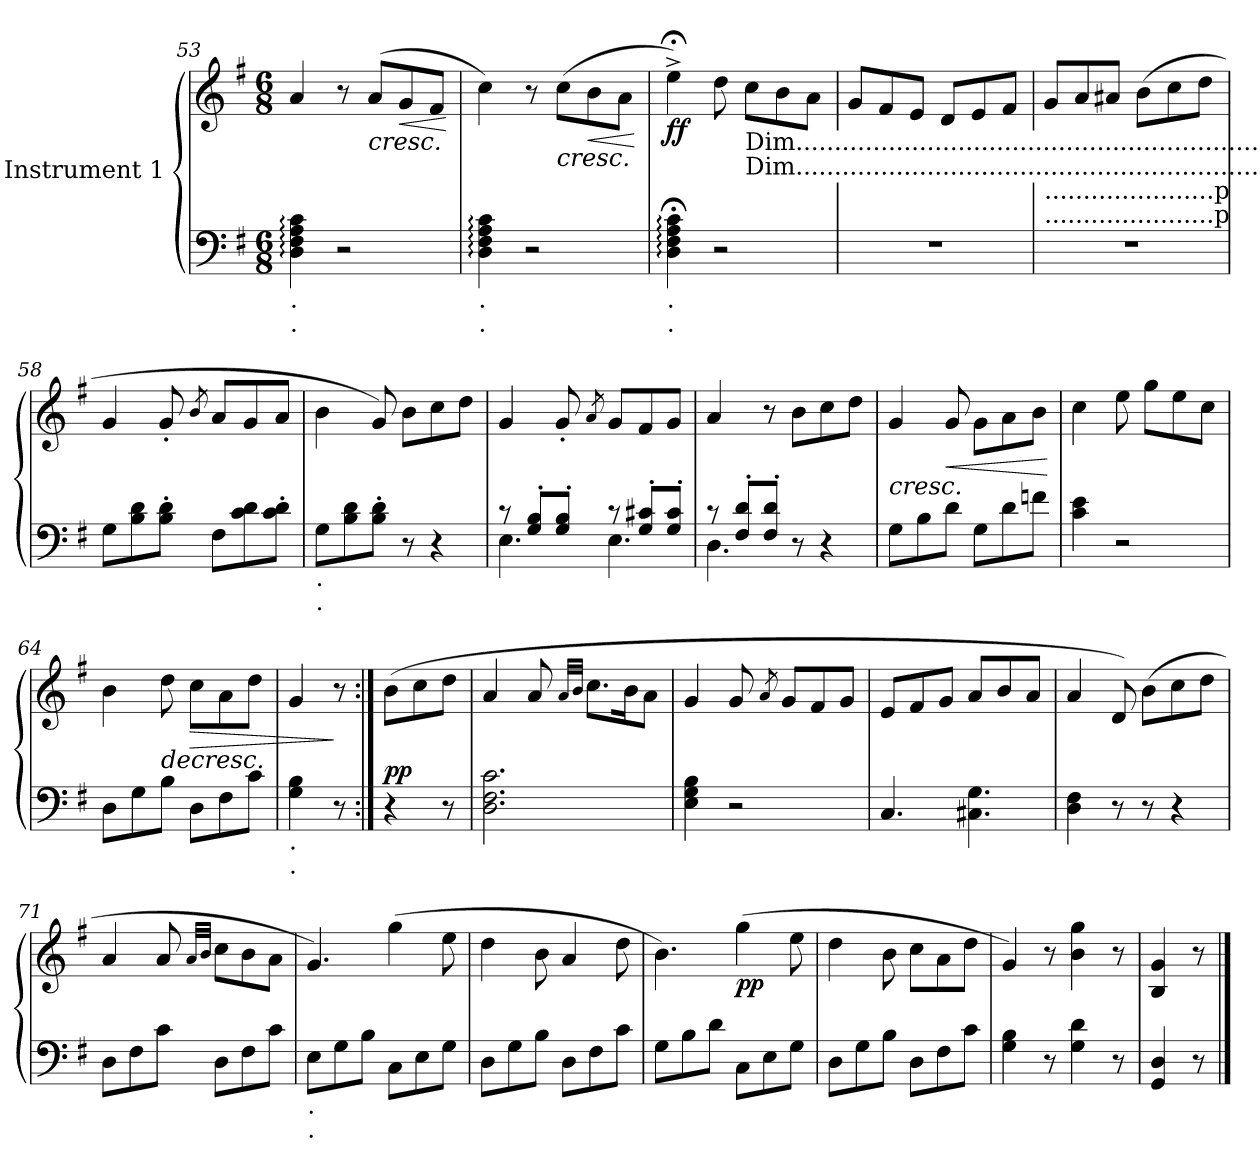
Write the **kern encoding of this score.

**kern	**kern	**dynam
*part1	*part1	*part1
*staff2	*staff1	*staff1/2
*I"Instrument 1	*	*
!!LO:LB:g=z
*clefF4	*clefG2	*
*k[f#]	*k[f#]	*
*G:	*G:	*
*M6/8	*M6/8	*
=53	=53	=53
!LO:TX:b:t=.	!	!
!LO:TX:b:t=.	!	!
!	!	!LO:DY:b
!	!	!LO:DY:n=1:b
4D\: 4F#\: 4A\: 4c\:	4a/	mf mf
2r	8r	.
!	!	!LO:HP:b
.	(>8a/L	<
!	!	!LO:HP:b
.	8g/	<
.	8f#/J	.
.	.	[ [
=54	=54	=54
!LO:TX:b:t=.	!	!
!LO:TX:b:t=.	!	!
!	!	!LO:DY:b
!	!	!LO:DY:n=1:b
4D\: 4F#\: 4A\: 4c\:	4cc\)	mf mf
2r	8r	.
!	!	!LO:HP:b
.	(8cc\L	<
!	!	!LO:HP:b
.	8b\	<
.	8a\J	.
.	.	[ [
=55	=55	=55
!LO:TX:b:t=.	!	!
!LO:TX:b:t=.	!	!
!	!	!LO:DY:b
!	!	!LO:DY:n=1:b
4D\;<: 4F#\;<: 4A\;<: 4c\;<:	4ee;<^\)	f f
2r	8dd\	.
!	!LO:TX:b:t=Dim............................................................................	!
!	!LO:TX:b:t=Dim............................................................................	!
.	8cc\L	.
.	8b\	.
.	8a\J	.
=56	=56	=56
2.r	8g/L	.
.	8f#/	.
.	8e/J	.
.	8d/L	.
.	8e/	.
.	8f#/J	.
!!LO:LB:g=z
=57	=57	=57
!LO:TX:a:t=......................p	!	!
!LO:TX:a:t=......................p	!	!
2.r	8g/L	.
.	8a/	.
.	8a#X/J	.
.	(8b\L	.
.	8cc\	.
.	8dd\J	.
=58	=58	=58
8G\L	4g/	.
8B\ 8d\	.	.
8B\' 8d\'J	8g'/	.
.	8qb/	.
8F#\L	8a/L	.
8c\ 8d\	8g/	.
8c\' 8d\'J	8a/J	.
=59	=59	=59
!LO:TX:b:t=.	!	!
!LO:TX:b:t=.	!	!
8G\L	4b\	.
8B\ 8d\	.	.
8B\' 8d\'J	8g/)	.
8r	8b\L	.
4r	8cc\	.
.	8dd\J	.
=60	=60	=60
*^	*	*
8rc	4.E\	4g/	.
8G/' 8B/'L	.	.	.
8G/' 8B/'J	.	8g'/	.
.	.	8qa/	.
8rc	4.E\	8g/L	.
8G/' 8c#X/'L	.	8f#/	.
8G/' 8c#/'J	.	8g/J	.
!!LO:PB:g=z
=61	=61	=61	=61
8rc	4.D\	4a/	.
8F#/' 8d/'L	.	.	.
8F#/' 8d/'J	.	8r	.
8r	4.ryy	8b\L	.
4r	.	8cc\	.
.	.	8dd\J	.
*v	*v	*	*
=62	=62	=62
!	!	!LO:HP:b
8G\L	4g/	<
8B\	.	.
!	!	!LO:HP:b
8d\J	8g/	<
8G\L	8g\L	.
8d\	8a\	.
8fn\J	8b\J	.
.	.	[ [
=63	=63	=63
4c\ 4e\	4cc\	.
2r	8ee\	.
.	8gg\L	.
.	8ee\	.
.	8cc\J	.
=64	=64	=64
8D\L	4b\	.
8G\	.	.
!	!	!LO:HP:b
8B\J	8dd\	>
!	!	!LO:HP:b
8D\L	8cc\L	>
8F#\	8a\	.
8c\J	8dd\J	.
=65	=65	=65
!LO:TX:b:t=.	!	!
!LO:TX:b:t=.	!	!
4G\ 4B\	4g/	.
8r	8r	] ]
!!LO:LB:g=z
=66:|!	=66:|!	=66:|!
!	!	!LO:DY:a=2
!	!	!LO:DY:n=1:a=2
4r	(8b\L	p p
.	8cc\	.
8r	8dd\J	.
=67	=67	=67
2.D\ 2.F#\ 2.c\	4a/	.
.	8a/	.
.	32qa/LLL	.
.	32qb/JJJ	.
.	8.cc\L	.
.	16b\K	.
.	8a\J	.
=68	=68	=68
4E\ 4G\ 4B\	4g/	.
2r	8g/	.
.	8qa/	.
.	8g/L	.
.	8f#/	.
.	8g/J	.
=69	=69	=69
4.C/	8e/L	.
.	8f#/	.
.	8g/J	.
4.C#X\ 4.G\	8a/L	.
.	8b/	.
.	8a/J	.
!!LO:LB:g=z
=70	=70	=70
4D\ 4F#\	4a/	.
8r	8d/)	.
8r	(8b\L	.
4r	8cc\	.
.	8dd\J	.
=71	=71	=71
8D\L	4a/	.
8F#\	.	.
8c\J	8a/	.
.	32qa/LLL	.
.	32qb/JJJ	.
8D\L	8cc\L	.
8F#\	8b\	.
8c\J	8a\J	.
=72	=72	=72
!LO:TX:b:t=.	!	!
!LO:TX:b:t=.	!	!
8E\L	4.g/)	.
8G\	.	.
8B\J	.	.
!	!	!LO:DY:b
!	!	!LO:DY:n=1:b
8C\L	(4gg\	mf mf
8E\	.	.
8G\J	8ee\	.
=73	=73	=73
8D\L	4dd\	.
8G\	.	.
8B\J	8b\	.
8D\L	4a/	.
8F#\	.	.
8c\J	8dd\	.
!!LO:LB:g=z
=74	=74	=74
8G\L	4.b\)	.
8B\	.	.
8d\J	.	.
!	!	!LO:DY:b
!	!	!LO:DY:n=1:b
8C\L	(4gg\	p p
8E\	.	.
8G\J	8ee\	.
=75	=75	=75
8D\L	4dd\	.
8G\	.	.
8B\J	8b\	.
8D\L	8cc\L	.
8F#\	8a\	.
8c\J	8dd\J	.
=76	=76	=76
4G\ 4B\	4g/)	.
8r	8r	.
!	!	!LO:DY:b
!	!	!LO:DY:n=1:b
4G\ 4d\	4b\ 4gg\	mf mf
8r	8r	.
=77	=77	=77
4GG/ 4D/	4B/ 4g/	.
8r	8r	.
==	==	==
*-	*-	*-
